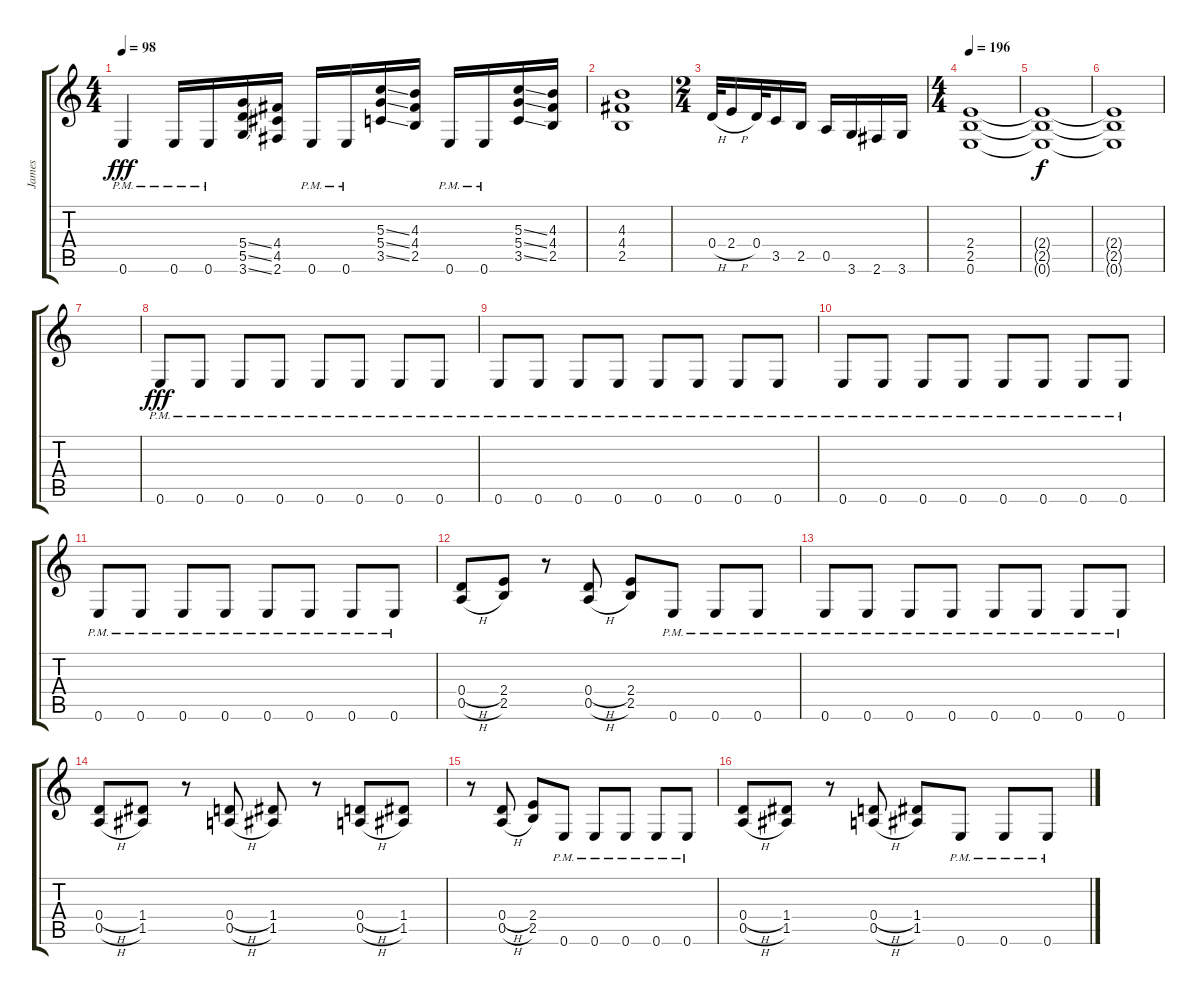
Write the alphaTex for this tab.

\track ("James" "James") {instrument electricguitarclean}
\staff {score tabs}
\tuning (E4 B3 G3 D3 A2 E2) {hide}
\ts (4 4)
\tempo 98
\clef g2
\ks c
0.6{pm}.4{dy fff} 0.6{pm}.16 0.6{pm}.16 (5.4{ss} 5.5{ss} 3.6{ss}).16 (4.4 4.5 2.6).16 0.6{pm}.16 0.6{pm}.16 (5.3{ss} 5.4{ss} 3.5{ss}).16 (4.3 4.4 2.5).16 0.6{pm}.16 0.6{pm}.16 (5.3{ss} 5.4{ss} 3.5{ss}).16 (4.3 4.4 2.5).16 |
(4.3 4.4 2.5).1 |
\ts (2 4)
0.4{h}.32 2.4{h}.16 0.4.32 3.5.16 2.5.16 0.5.16 3.6.16 2.6.16 3.6.16 |
\ts (4 4)
\tempo 196
(2.4 2.5 0.6).1 |
(2.4{t} 2.5{t} 0.6{t}).1{dy f} |
(2.4{t} 2.5{t} 0.6{t}).1 |
|
0.6{pm}.8{dy fff} 0.6{pm}.8 0.6{pm}.8 0.6{pm}.8 0.6{pm}.8 0.6{pm}.8 0.6{pm}.8 0.6{pm}.8 |
0.6{pm}.8 0.6{pm}.8 0.6{pm}.8 0.6{pm}.8 0.6{pm}.8 0.6{pm}.8 0.6{pm}.8 0.6{pm}.8 |
0.6{pm}.8 0.6{pm}.8 0.6{pm}.8 0.6{pm}.8 0.6{pm}.8 0.6{pm}.8 0.6{pm}.8 0.6{pm}.8 |
0.6{pm}.8 0.6{pm}.8 0.6{pm}.8 0.6{pm}.8 0.6{pm}.8 0.6{pm}.8 0.6{pm}.8 0.6{pm}.8 |
(0.4{h} 0.5{h}).8 (2.4 2.5).8 r.8 (0.4{h} 0.5{h}).8 (2.4 2.5).8 0.6{pm}.8 0.6{pm}.8 0.6{pm}.8 |
0.6{pm}.8 0.6{pm}.8 0.6{pm}.8 0.6{pm}.8 0.6{pm}.8 0.6{pm}.8 0.6{pm}.8 0.6{pm}.8 |
(0.4{h} 0.5{h}).8 (1.4 1.5).8 r.8 (0.4{h} 0.5{h}).8 (1.4 1.5).8 r.8 (0.4{h} 0.5{h}).8 (1.4 1.5).8 |
r.8 (0.4{h} 0.5{h}).8 (2.4 2.5).8 0.6{pm}.8 0.6{pm}.8 0.6{pm}.8 0.6{pm}.8 0.6{pm}.8 |
(0.4{h} 0.5{h}).8 (1.4 1.5).8 r.8 (0.4{h} 0.5{h}).8 (1.4 1.5).8 0.6{pm}.8 0.6{pm}.8 0.6{pm}.8
